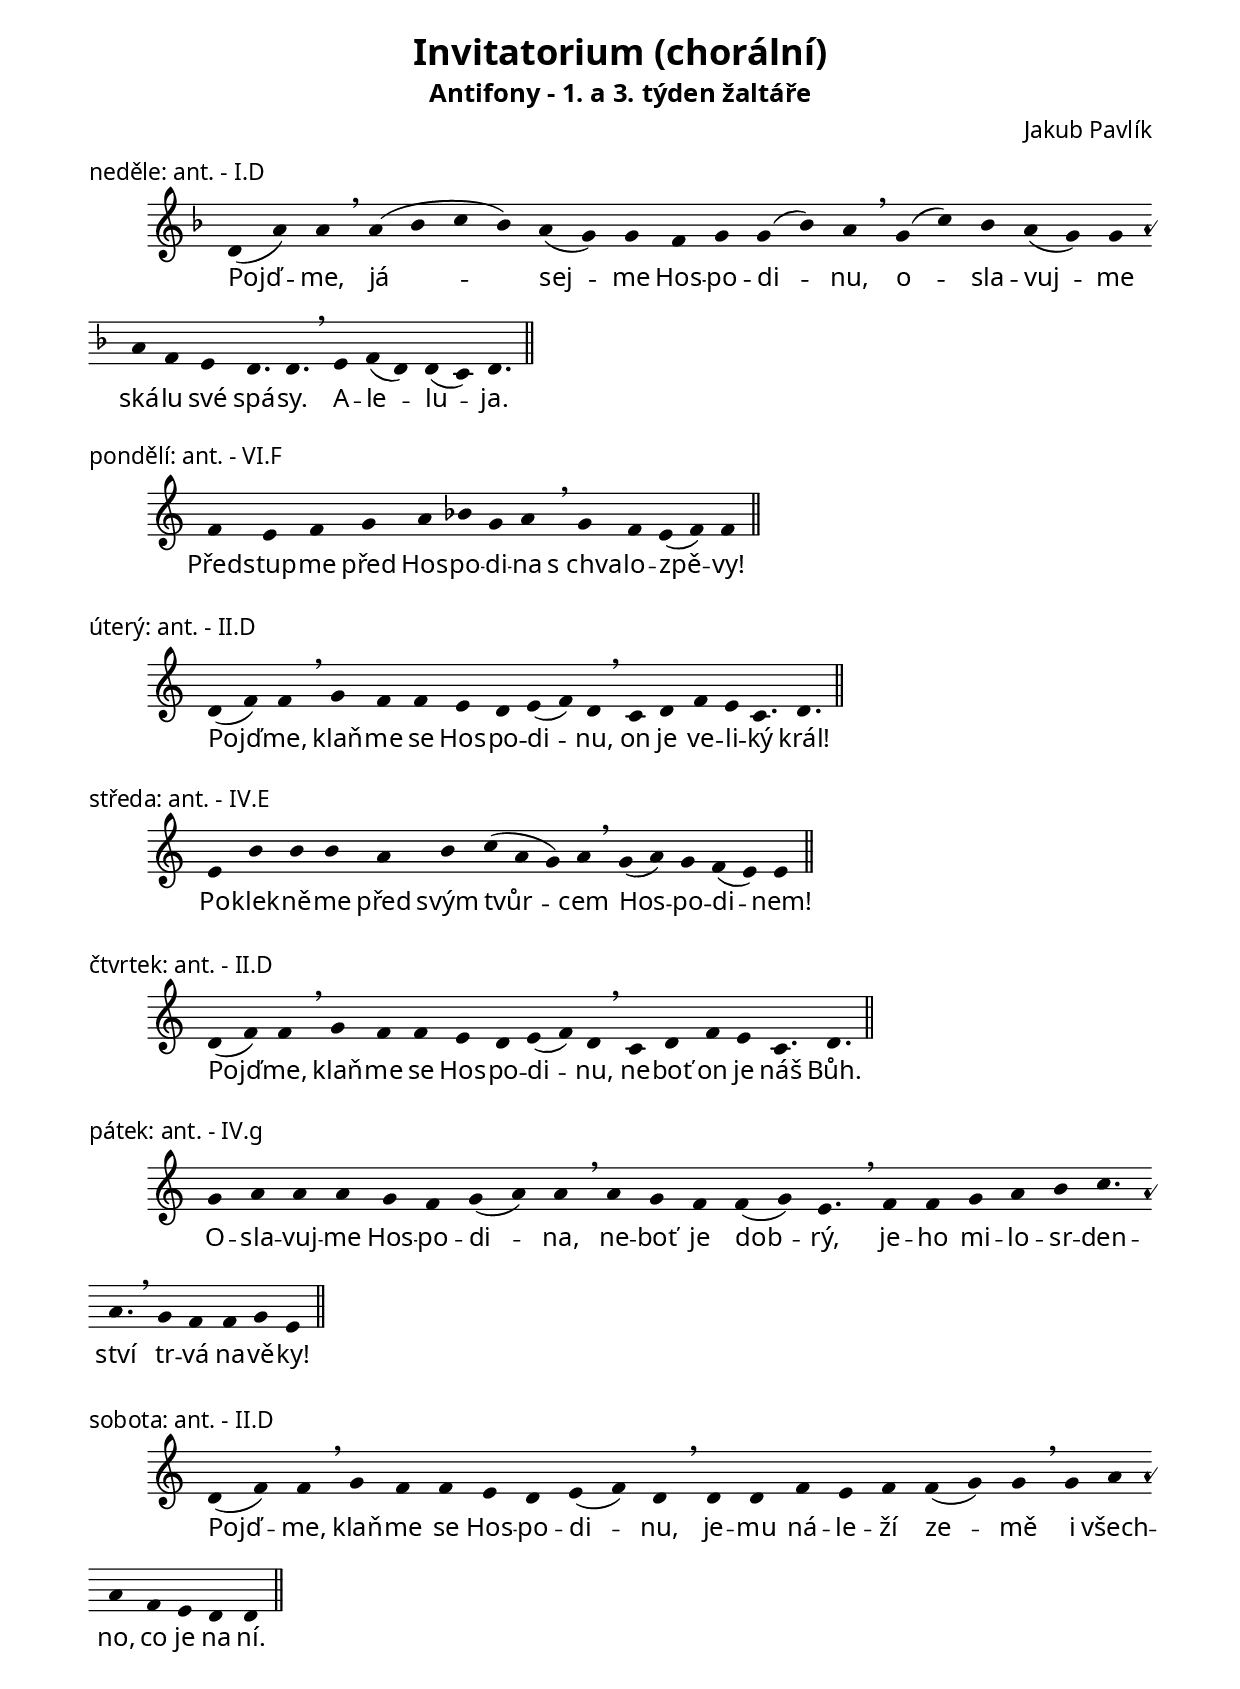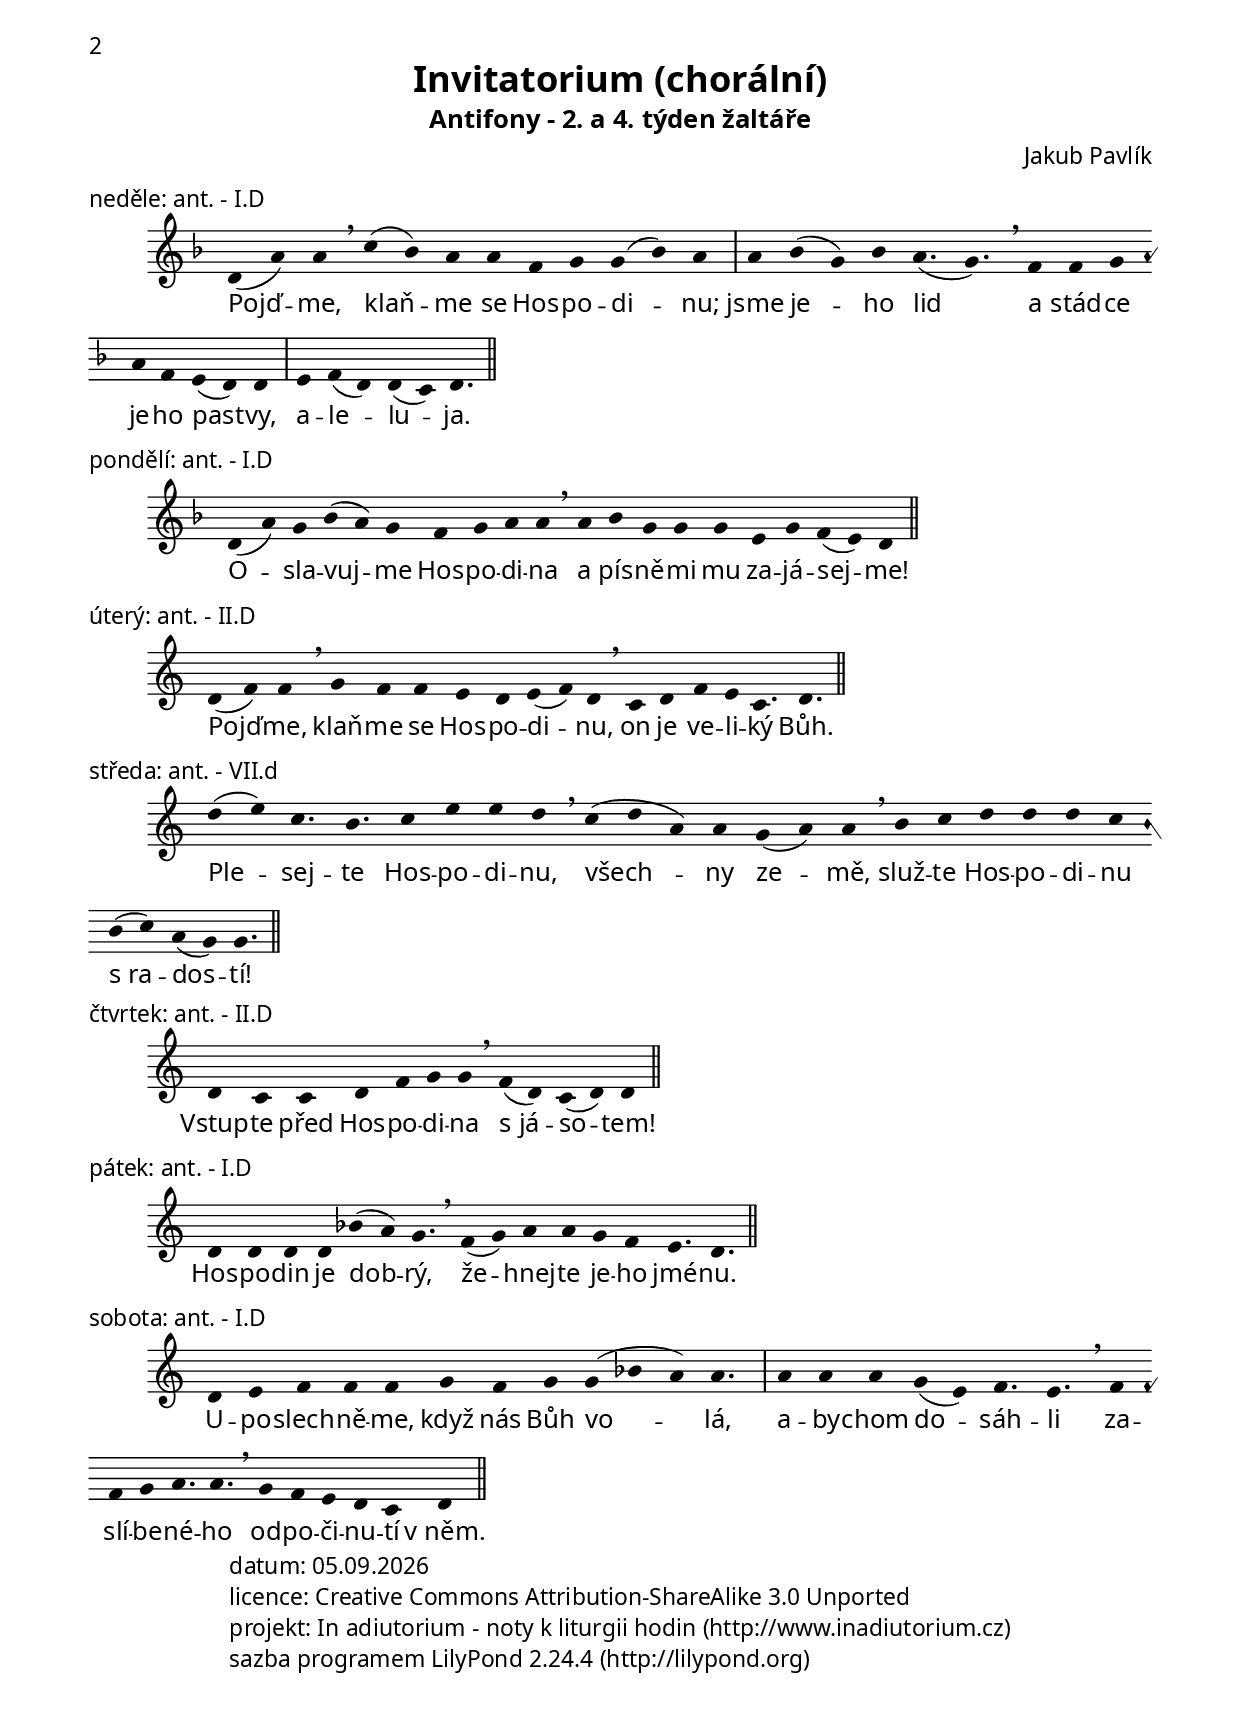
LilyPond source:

\version "2.14.2"

\header {
  title = "Invitatorium (chorální)"
  composer = "Jakub Pavlík"
}

\include "spolecne.ly"
% antifony invitatoria ze zaltare - dvoutydenni cyklus

sestavInvitTitulek = \markup {
  \concat {\fromproperty #'header:dies ": " \fromproperty #'header:quid " - " \fromproperty #'header:tonus . \fromproperty #'header:differentia }
}

% LICHE TYDNY --------------------------------------------

tInedeleInvitatorium = \score {
  \relative c' {
    \choralniRezim
    \key f \major
    d4( a') a \breathe a( bes c bes) a( g) g f g g( bes) a \breathe
    g( c) bes a( g) g a f e d4. d \breathe e4 f( d) d( c) d4. \bar "||"
  }
  \addlyrics {
    Pojď -- me, já -- sej -- me Hos -- po -- di -- nu,
      o -- sla -- vuj -- me ská -- lu své spá -- sy. A -- le -- lu -- ja.
  }
  \header {
    quid = "ant."
    tonus = "I"
    differentia = "D" 
    dies = "neděle"
    piece = \markup {\sestavInvitTitulek}
  }
}

tIpondeliInvitatorium = \score {
  \relative c' {
    \choralniRezim
    f4 e f g a bes g a \breathe g f e( f) f \bar "||"
  }
  \addlyrics {
    Před -- stup -- me před Hos -- po -- di -- na s_chva -- lo -- zpě -- vy!
  }
  \header {
    quid = "ant."
    tonus = "VI"
    differentia = "F" 
    dies = "pondělí"
    piece = \markup {\sestavInvitTitulek}
  }
}

pojdmeKlanmeSeI = { 
  d( f) f \breathe g f f e d e( f) d \breathe
}

pojdmeKlanmeSeCele = { 
  \pojdmeKlanmeSeI 
  c d f e c4. d \bar "||"
}

tIuteryInvitatorium = \score {
  \relative c' {
    \choralniRezim
    \pojdmeKlanmeSeCele
  }
  \addlyrics {
    Pojď -- me, klaň -- me se Hos -- po -- di -- nu,
      on je ve -- li -- ký král!
  }
  \header {
    quid = "ant."
    tonus = "II"
    differentia = "D" 
    dies = "úterý"
    piece = \markup {\sestavInvitTitulek}
  }
}

tIstredaInvitatorium = \score {
  \relative c' {
    \choralniRezim
    e4 b' b b a b c( a g) a \breathe g( a) g f( e) e \bar "||"
  }
  \addlyrics {
    Po -- klek -- ně -- me před svým tvůr -- cem Hos -- po -- di -- nem!
  }
  \header {
    quid = "ant."
    tonus = "IV"
    differentia = "E" 
    dies = "středa"
    piece = \markup {\sestavInvitTitulek}
  }
}

tIctvrtekInvitatorium = \score {
  \relative c' {
    \choralniRezim
    \pojdmeKlanmeSeCele
  }
  \addlyrics {
    Pojď -- me, klaň -- me se Hos -- po -- di -- nu, 
      ne -- boť on je náš Bůh.
  }
  \header {
    quid = "ant."
    tonus = "II"
    differentia = "D" 
    dies = "čtvrtek"
    piece = \markup {\sestavInvitTitulek}
  }
}

tIpatekInvitatorium = \score {
  \relative c'' {
    \choralniRezim
    g4 a a a g f g( a) a \breathe a g f f( g) e4. \breathe
    f4 f g a b c4. a \breathe g4 f f g e \bar "||"
  }
  \addlyrics {
    O -- sla -- vuj -- me Hos -- po -- di -- na, ne -- boť je dob -- rý,
      je -- ho mi -- lo -- sr -- den -- ství tr -- vá na -- vě -- ky!
  }
  \header {
    quid = "ant."
    tonus = "IV"
    differentia = "g" 
    dies = "pátek"
    piece = \markup {\sestavInvitTitulek}
  }
}

tIsobotaInvitatorium = \score {
  \relative c' {
    \choralniRezim
    \pojdmeKlanmeSeI
    d4 d f e f f( g) g \breathe g a a f e d d \bar "||"
  }
  \addlyrics {
    Pojď -- me, klaň -- me se Hos -- po -- di -- nu, 
      je -- mu ná -- le -- ží ze -- mě i všech -- no, co je na ní.
  }
  \header {
    quid = "ant."
    tonus = "II"
    differentia = "D" 
    dies = "sobota"
    piece = \markup {\sestavInvitTitulek}
  }
}

% LICHE TYDNY --------------------------------------------

tIInedeleInvitatorium = \score {
  \relative c' {
    \choralniRezim
    \key f \major
    d4( a') a \breathe c( bes) a a f g g( bes) a \bar "|"
    a4 bes( g) bes a4.( g) \breathe f4 f g a f e( d) d \bar "|"
    e4 f( d) d( c) d4. \bar "||"
  }
  \addlyrics {
    Pojď -- me, klaň -- me se Hos -- po -- di -- nu;
      jsme je -- ho lid a stád -- ce je -- ho past -- vy, a -- le -- lu -- ja.
  }
  \header {
    dies = "neděle"
    quid = "ant."
    tonus = "I"
    differentia = "D" 
    piece = \markup {\sestavInvitTitulek}
  }
}

tIIpondeliInvitatorium = \score {
  \relative c' {
    \choralniRezim
    \key f \major
    d4( a') g bes( a) g f g a a \breathe 
    a bes g g g e g f( e) d \bar "||"
  }
  \addlyrics {
    O -- sla -- vuj -- me Hos -- po -- di -- na 
    a pís -- ně -- mi mu za -- já -- sej -- me!
  }
  \header {
    dies = "pondělí"
    quid = "ant."
    tonus = "I"
    differentia = "D" 
    piece = \markup {\sestavInvitTitulek}
  }
}

tIIuteryInvitatorium = \score {
  \relative c' {
    \choralniRezim
    \pojdmeKlanmeSeCele
  }
  \addlyrics {
     Pojď -- me, klaň -- me se Hos -- po -- di -- nu,
      on je ve -- li -- ký Bůh.
  }
  \header {
    dies = "úterý"
    quid = "ant."
    tonus = "II"
    differentia = "D" 
    piece = \markup {\sestavInvitTitulek}
  }
}

tIIstredaInvitatorium = \score {
  \relative c'' {
    \choralniRezim
    d4( e) c4. b c4 e e d \breathe c( d a) a g( a) a \breathe
    b c d d d c b( c) a( g) g4. \bar "||"
  }
  \addlyrics {
    Ple -- sej -- te Hos -- po -- di -- nu, všech -- ny ze -- mě,
      služ -- te Hos -- po -- di -- nu s_ra -- dos -- tí!
  }
  \header {
    dies = "středa"
    quid = "ant."
    tonus = "VII"
    differentia = "d" 
    piece = \markup {\sestavInvitTitulek}
  }
}

tIIctvrtekInvitatorium = \score {
  \relative c' {
    \choralniRezim
    d4 c c d f g g \breathe f( d) c( d) d \bar "||"
  }
  \addlyrics {
    Vstup -- te před Hos -- po -- di -- na s_já -- so -- tem!
  }
  \header {
    dies = "čtvrtek"
    quid = "ant."
    tonus = "II"
    differentia = "D" 
    piece = \markup {\sestavInvitTitulek}
  }
}

tIIpatekInvitatorium = \score {
  \relative c' {
    \choralniRezim
    d4 d d d bes'( a) g4. \breathe
    f4( g) a a g f e4. d \bar "||"
  }
  \addlyrics {
    Hos -- po -- din je dob -- rý, že -- hnej -- te je -- ho jmé -- nu.
  }
  \header {
    dies = "pátek"
    quid = "ant."
    tonus = "I"
    differentia = "D" 
    piece = \markup {\sestavInvitTitulek}
  }
}

tIIsobotaInvitatorium = \score {
  \relative c' {
    \choralniRezim
    d4 e f f f g f g g( bes a) a4. \bar "|"
    a4 a a g( e) f4. e \breathe f4 f g a4. a \breathe g4 f e d c d \bar "||"
  }
  \addlyrics {
    U -- po -- slech -- ně -- me, když nás Bůh vo -- lá,
      a -- by -- chom do -- sáh -- li za -- slí -- be -- né -- ho od -- po -- či -- nu -- tí v_něm.
  }
  \header {
    dies = "sobota"
    quid = "ant."
    tonus = "I"
    differentia = "D" 
    piece = \markup {\sestavInvitTitulek}
  }
}


\bookpart {
  \header {
    subtitle = "Antifony - 1. a 3. týden žaltáře"
  }
  
  \score { \tInedeleInvitatorium }
  
  \score { \tIpondeliInvitatorium }
  
  \score { \tIuteryInvitatorium }
  
  \score { \tIstredaInvitatorium }
  
  \score { \tIctvrtekInvitatorium }
  
  \score { \tIpatekInvitatorium }
  
  \score { \tIsobotaInvitatorium }
}

\bookpart {
  \header {
    subtitle = "Antifony - 2. a 4. týden žaltáře"
  }
  
  \score { \tIInedeleInvitatorium }
  
  \score { \tIIpondeliInvitatorium }
  
  \score { \tIIuteryInvitatorium }
  
  \score { \tIIstredaInvitatorium }
  
  \score { \tIIctvrtekInvitatorium }
  
  \score { \tIIpatekInvitatorium }
  
  \score { \tIIsobotaInvitatorium }
}